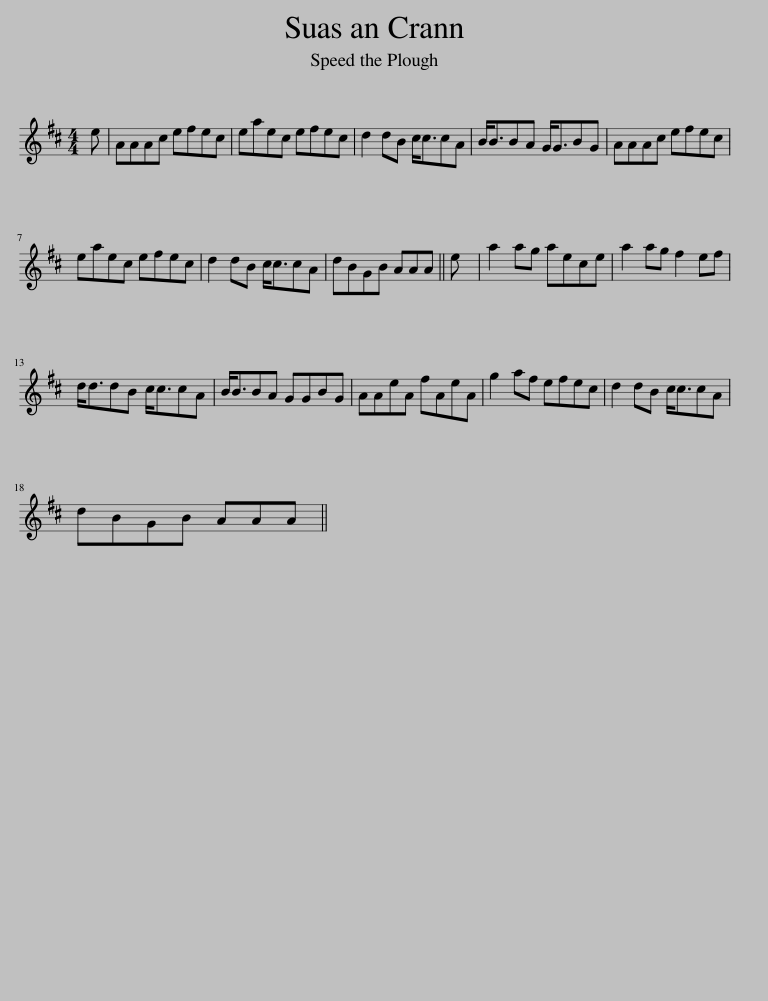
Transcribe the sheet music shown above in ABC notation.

X:1
L:1/8
M:4/4
I:linebreak $
K:D
V:1 treble
V:1
 e | AAAc efec | eaec efec | d2 dB c<ccA | B<BBA G<GBG | %5
 AAAc efec |$ eaec efec | d2 dB c<ccA | dBGB AAA || e | %10
 a2 ag aece | a2 ag f2 ef |$ d<ddB c<ccA | B<BBA GGBG | AAeA fAeA | %15
 g2 af efec | d2 dB c<ccA |$ dBGB AAA || %18
